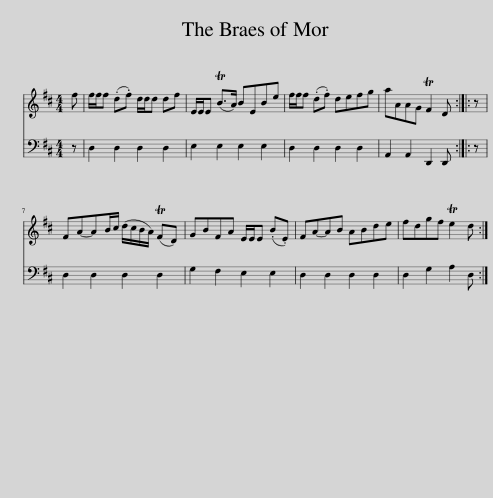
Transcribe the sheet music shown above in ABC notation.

X:1
%%score 1 2
L:1/8
M:4/4
I:linebreak $
K:D
V:1 treble
V:2 bass
V:1
 f | f/f/f (.d.f) d/d/d df | E/E/E (TB>A) BEBe | f/f/f (.d.f) defg | aAAG TF2 D :: %5
 z |$ FA-AB/c/ (d/c/B/A/) (TFD) | GBFA E/E/E (.B.E) | FA-AB ABde | fdgf Te2 d :| %10
V:2
 z | D,2 D,2 D,2 D,2 | E,2 E,2 E,2 E,2 | D,2 D,2 D,2 D,2 | A,,2 A,,2 D,,2 D,, :: %5
 z |$ D,2 D,2 D,2 D,2 | G,2 F,2 E,2 E,2 | D,2 D,2 D,2 D,2 | D,2 G,2 A,2 D, :| %10
